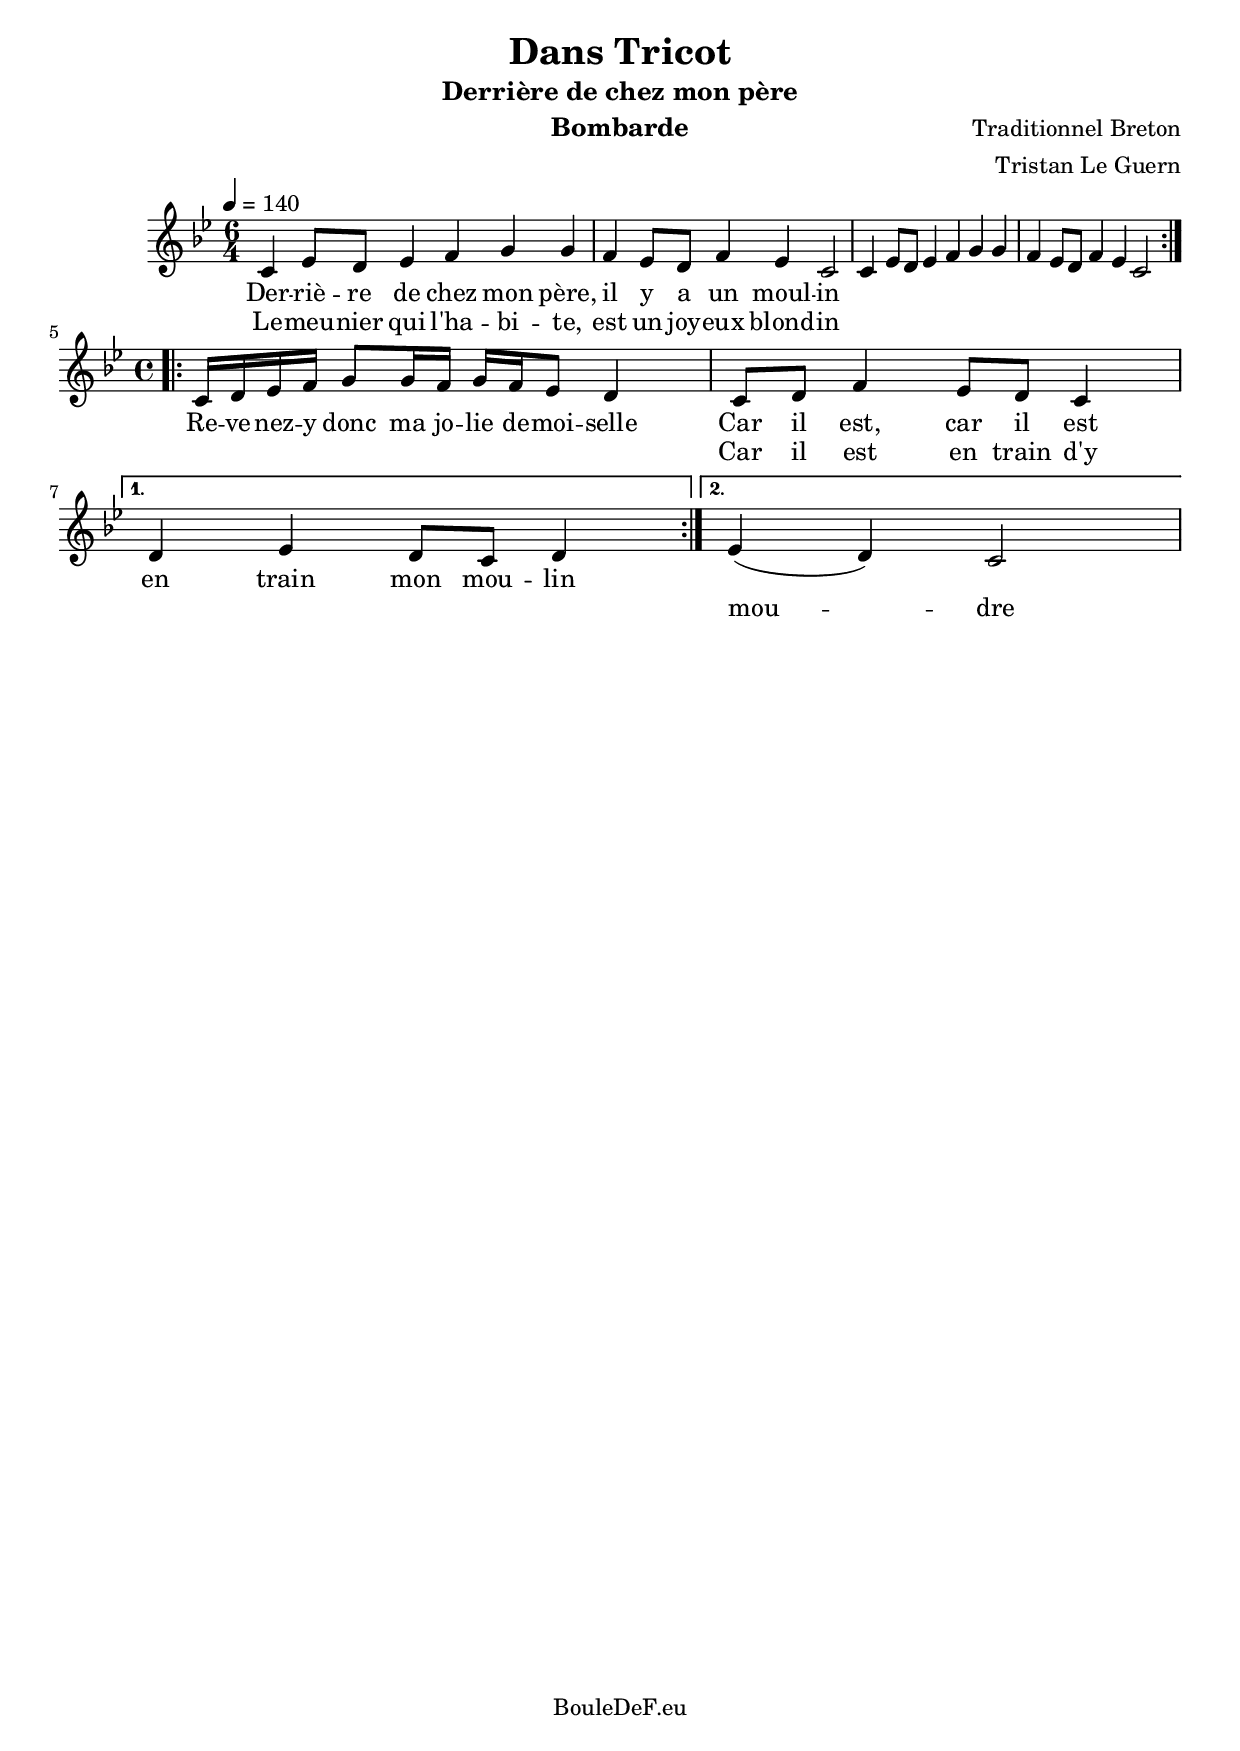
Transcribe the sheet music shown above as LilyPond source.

\version "2.14.2"
\include "italiano.ly"

\header {
	title = "Dans Tricot"
	subtitle = "Derrière de chez mon père"
	composer = "Traditionnel Breton"
	arranger = "Tristan Le Guern"
	instrument = "Bombarde"
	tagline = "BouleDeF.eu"
}

\score {
	\new Staff \relative sib {
		\clef treble
		\key sib \major
		\time 6/4
		\tempo 4 = 140

		\repeat volta 2 {
			do4 mib8 re mib4 fa sol sol
			| fa mib8 re fa4 mib do2
			| do4 mib8 re mib4 fa sol sol
			| fa mib8 re fa4 mib do2
		} \break

		\time 4/4
		\repeat volta 2 {
			do16 re mib fa sol8 sol16 fa sol fa mib8 re4
			| do8 re fa4 mib8 re do4
		}
		\alternative {
			{| re mib re8 do re4}
			{| mib( re) do2}
		}
	}
	\addlyrics {
		Der -- riè -- re de chez mon père,
		| il y a un moul -- in
		\repeat unfold 13 {\skip 1}
		| Re -- ve -- nez -- y donc ma jo -- lie de -- moi -- selle
		| Car il est, car il est en train mon mou -- lin
	}
	\addlyrics {
		Le -- meu -- nier qui l'ha -- bi -- te,
		| est un joy -- eux blond -- in
		\repeat unfold 13 {\skip 1}
		\repeat unfold 11 {\skip 1}
		| Car il est en train d'y \repeat unfold 5 {\skip 1} mou -- dre
	}
	\layout {
		\context {
		\Staff
		\override TimeSignature #'break-visibility = #'#(#f #f #t)
		}
	}
}
